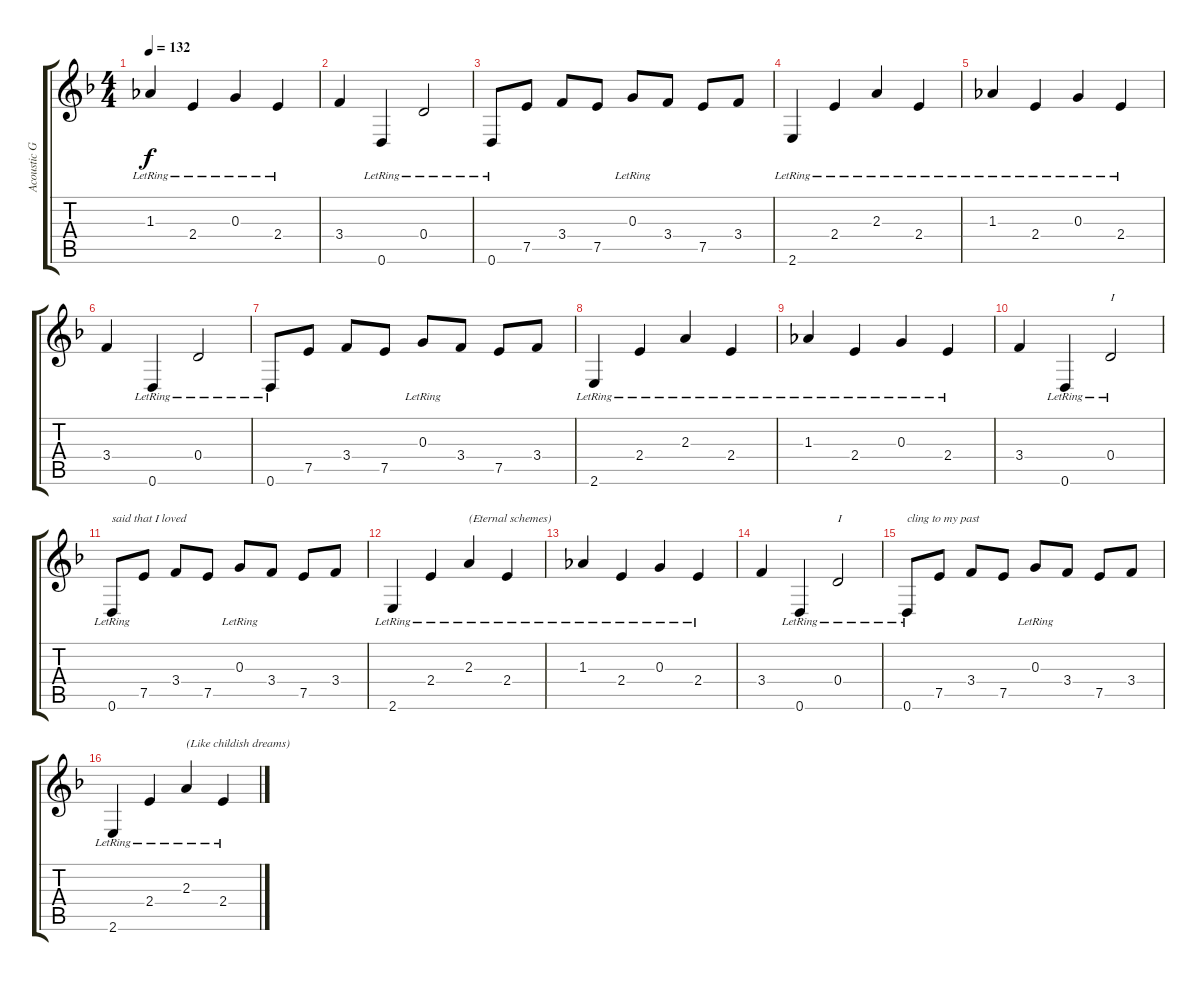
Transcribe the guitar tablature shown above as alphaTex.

\track ("Acoustic Guitar" "Acoustic G") {instrument acousticguitarnylon}
\staff {score tabs}
\tuning (E4 B3 G3 D3 A2 D2) {hide}
\ts (4 4)
\tempo 132
\clef g2
\ks dminor
1.3{lr}.4{dy f} 2.4{lr}.4 0.3{lr}.4 2.4{lr}.4 |
3.4.4 0.6{lr}.4 0.4{lr}.2 |
0.6{lr}.8 7.5.8 3.4.8 7.5.8 0.3{lr}.8 3.4.8 7.5.8 3.4.8 |
2.6{lr}.4 2.4{lr}.4 2.3{lr}.4 2.4{lr}.4 |
1.3{lr}.4 2.4{lr}.4 0.3{lr}.4 2.4{lr}.4 |
3.4.4 0.6{lr}.4 0.4{lr}.2 |
0.6{lr}.8 7.5.8 3.4.8 7.5.8 0.3{lr}.8 3.4.8 7.5.8 3.4.8 |
2.6{lr}.4 2.4{lr}.4 2.3{lr}.4 2.4{lr}.4 |
1.3{lr}.4 2.4{lr}.4 0.3{lr}.4 2.4{lr}.4 |
3.4.4 0.6{lr}.4 0.4{lr}.2{txt "I"} |
0.6{lr}.8{txt "said that I loved"} 7.5.8 3.4.8 7.5.8 0.3{lr}.8 3.4.8 7.5.8 3.4.8 |
2.6{lr}.4 2.4{lr}.4 2.3{lr}.4{txt "(Eternal schemes)"} 2.4{lr}.4 |
1.3{lr}.4 2.4{lr}.4 0.3{lr}.4 2.4{lr}.4 |
3.4.4 0.6{lr}.4 0.4{lr}.2{txt "I"} |
0.6{lr}.8{txt "cling to my past"} 7.5.8 3.4.8 7.5.8 0.3{lr}.8 3.4.8 7.5.8 3.4.8 |
2.6{lr}.4 2.4{lr}.4 2.3{lr}.4{txt "(Like childish dreams)"} 2.4{lr}.4
